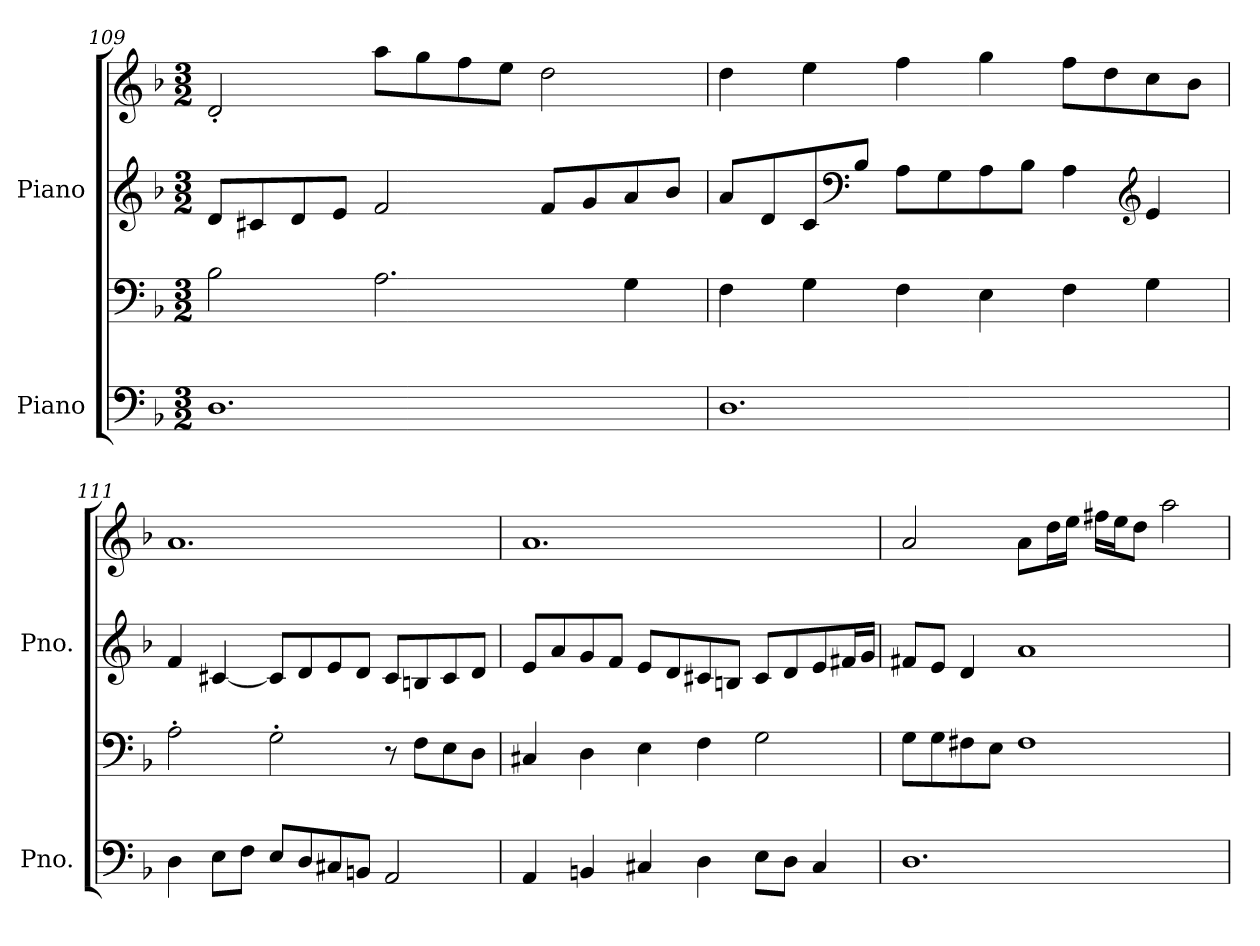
**kern	**kern	**kern	**kern
*part2	*part2	*part1	*part1
*staff4	*staff3	*staff2	*staff1
*I"Piano	*	*I"Piano	*
*I'Pno.	*	*I'Pno.	*
!!LO:PB:g=z
*clefF4	*clefF4	*clefG2	*clefG2
*k[b-]	*k[b-]	*k[b-]	*k[b-]
*M3/2	*M3/2	*M3/2	*M3/2
=109	=109	=109	=109
1.D	2B-\	8d/L	2d'/
.	.	8c#X/	.
.	.	8d/	.
.	.	8e/J	.
.	2.A\	2f/	8aa\L
.	.	.	8gg\
.	.	.	8ff\
.	.	.	8ee\J
.	.	8f/L	2dd\
.	.	8g/	.
.	4G\	8a/	.
.	.	8b-/J	.
=110	=110	=110	=110
1.D	4F\	8a/L	4dd\
.	.	8d/	.
.	4G\	8c/	4ee\
*	*	*clefF4	*
.	.	8B-/J	.
.	4F\	8A\L	4ff\
.	.	8G\	.
.	4E\	8A\	4gg\
.	.	8B-\J	.
.	4F\	4A\	8ff\L
.	.	.	8dd\
*	*	*clefG2	*
.	4G\	4e/	8cc\
.	.	.	8b-\J
=111	=111	=111	=111
4D\	2A'\	4f/	1.a
8E\L	.	[4c#X/	.
8F\J	.	.	.
8E/L	2G'\	8c#/L]	.
8D/	.	8d/	.
8C#X/	.	8e/	.
8BBn/J	.	8d/J	.
2AA/	8r	8c#/L	.
.	8F\L	8Bn/	.
.	8E\	8c#/	.
.	8D\J	8d/J	.
!!LO:LB:g=z
=112	=112	=112	=112
4AA/	4C#X/	8e/L	1.a
.	.	8a/	.
4BBn/	4D\	8g/	.
.	.	8f/J	.
4C#X/	4E\	8e/L	.
.	.	8d/	.
4D\	4F\	8c#X/	.
.	.	8Bn/J	.
8E\L	2G\	8c#/L	.
8D\J	.	8d/	.
4C#/	.	8e/	.
.	.	16f#X/L	.
.	.	16g/JJ	.
=113	=113	=113	=113
*	*	*	*MM128
1.D	8G\L	8f#X/L	2a/
.	8G\	8e/J	.
.	8F#X\	4d/	.
.	8E\J	.	.
*	*	*	*MM112
.	1F#	1a	8a\L
.	.	.	16dd\L
.	.	.	16ee\JJ
.	.	.	16ff#X\LL
.	.	.	16ee\J
.	.	.	8dd\J
.	.	.	2aa\
=	=	=	=
*-	*-	*-	*-
